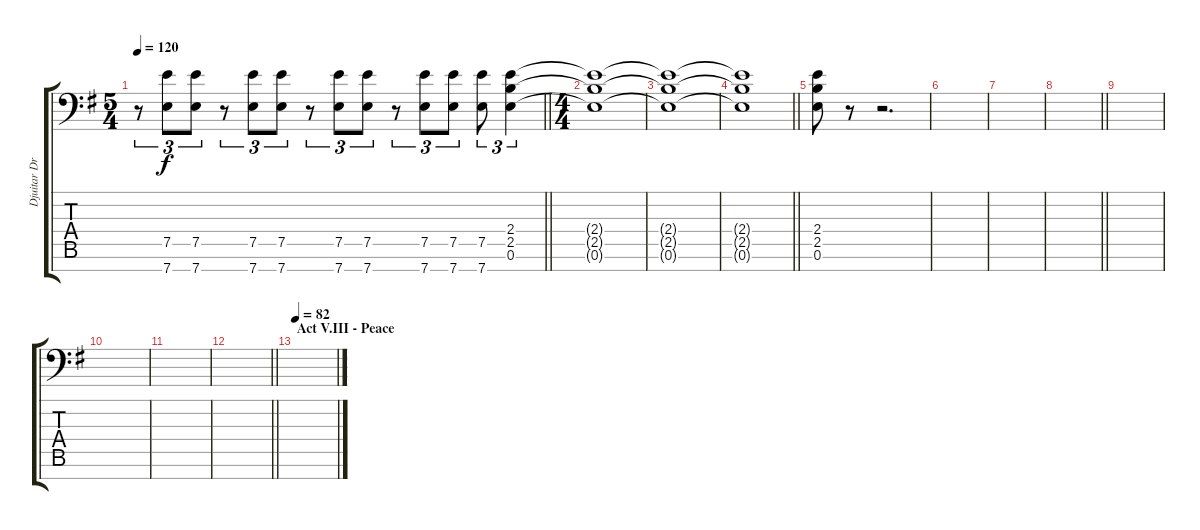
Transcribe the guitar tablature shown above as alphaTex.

\track ("Djuitar Dropped A" "Djuitar Dr") {instrument distortionguitar}
\staff {score tabs}
\tuning (E4 B3 G3 D3 A2 E2 A1) {hide}
\ts (5 4)
\tempo 120
\clef f4
\barLineRight lightlight
\ks eminor
r.8{tu (3 2) dy f} (7.5 7.7).8{tu (3 2)} (7.5 7.7).8{tu (3 2)} r.8{tu (3 2)} (7.5 7.7).8{tu (3 2)} (7.5 7.7).8{tu (3 2)} r.8{tu (3 2)} (7.5 7.7).8{tu (3 2)} (7.5 7.7).8{tu (3 2)} r.8{tu (3 2)} (7.5 7.7).8{tu (3 2)} (7.5 7.7).8{tu (3 2)} (7.5 7.7).8{tu (3 2)} (2.4 2.5 0.6).4{tu (3 2)} |
\ts (4 4)
(2.4{t} 2.5{t} 0.6{t}).1 |
(2.4{t} 2.5{t} 0.6{t}).1 |
\barLineRight lightlight
(2.4{t} 2.5{t} 0.6{t}).1 |
\section ("" "")
(2.4 2.5 0.6).8 r.8 r.2{d} |
|
|
\barLineRight lightlight
|
|
|
|
\barLineRight lightlight
|
\section ("" "Act V.III - Peace")
\tempo 82
